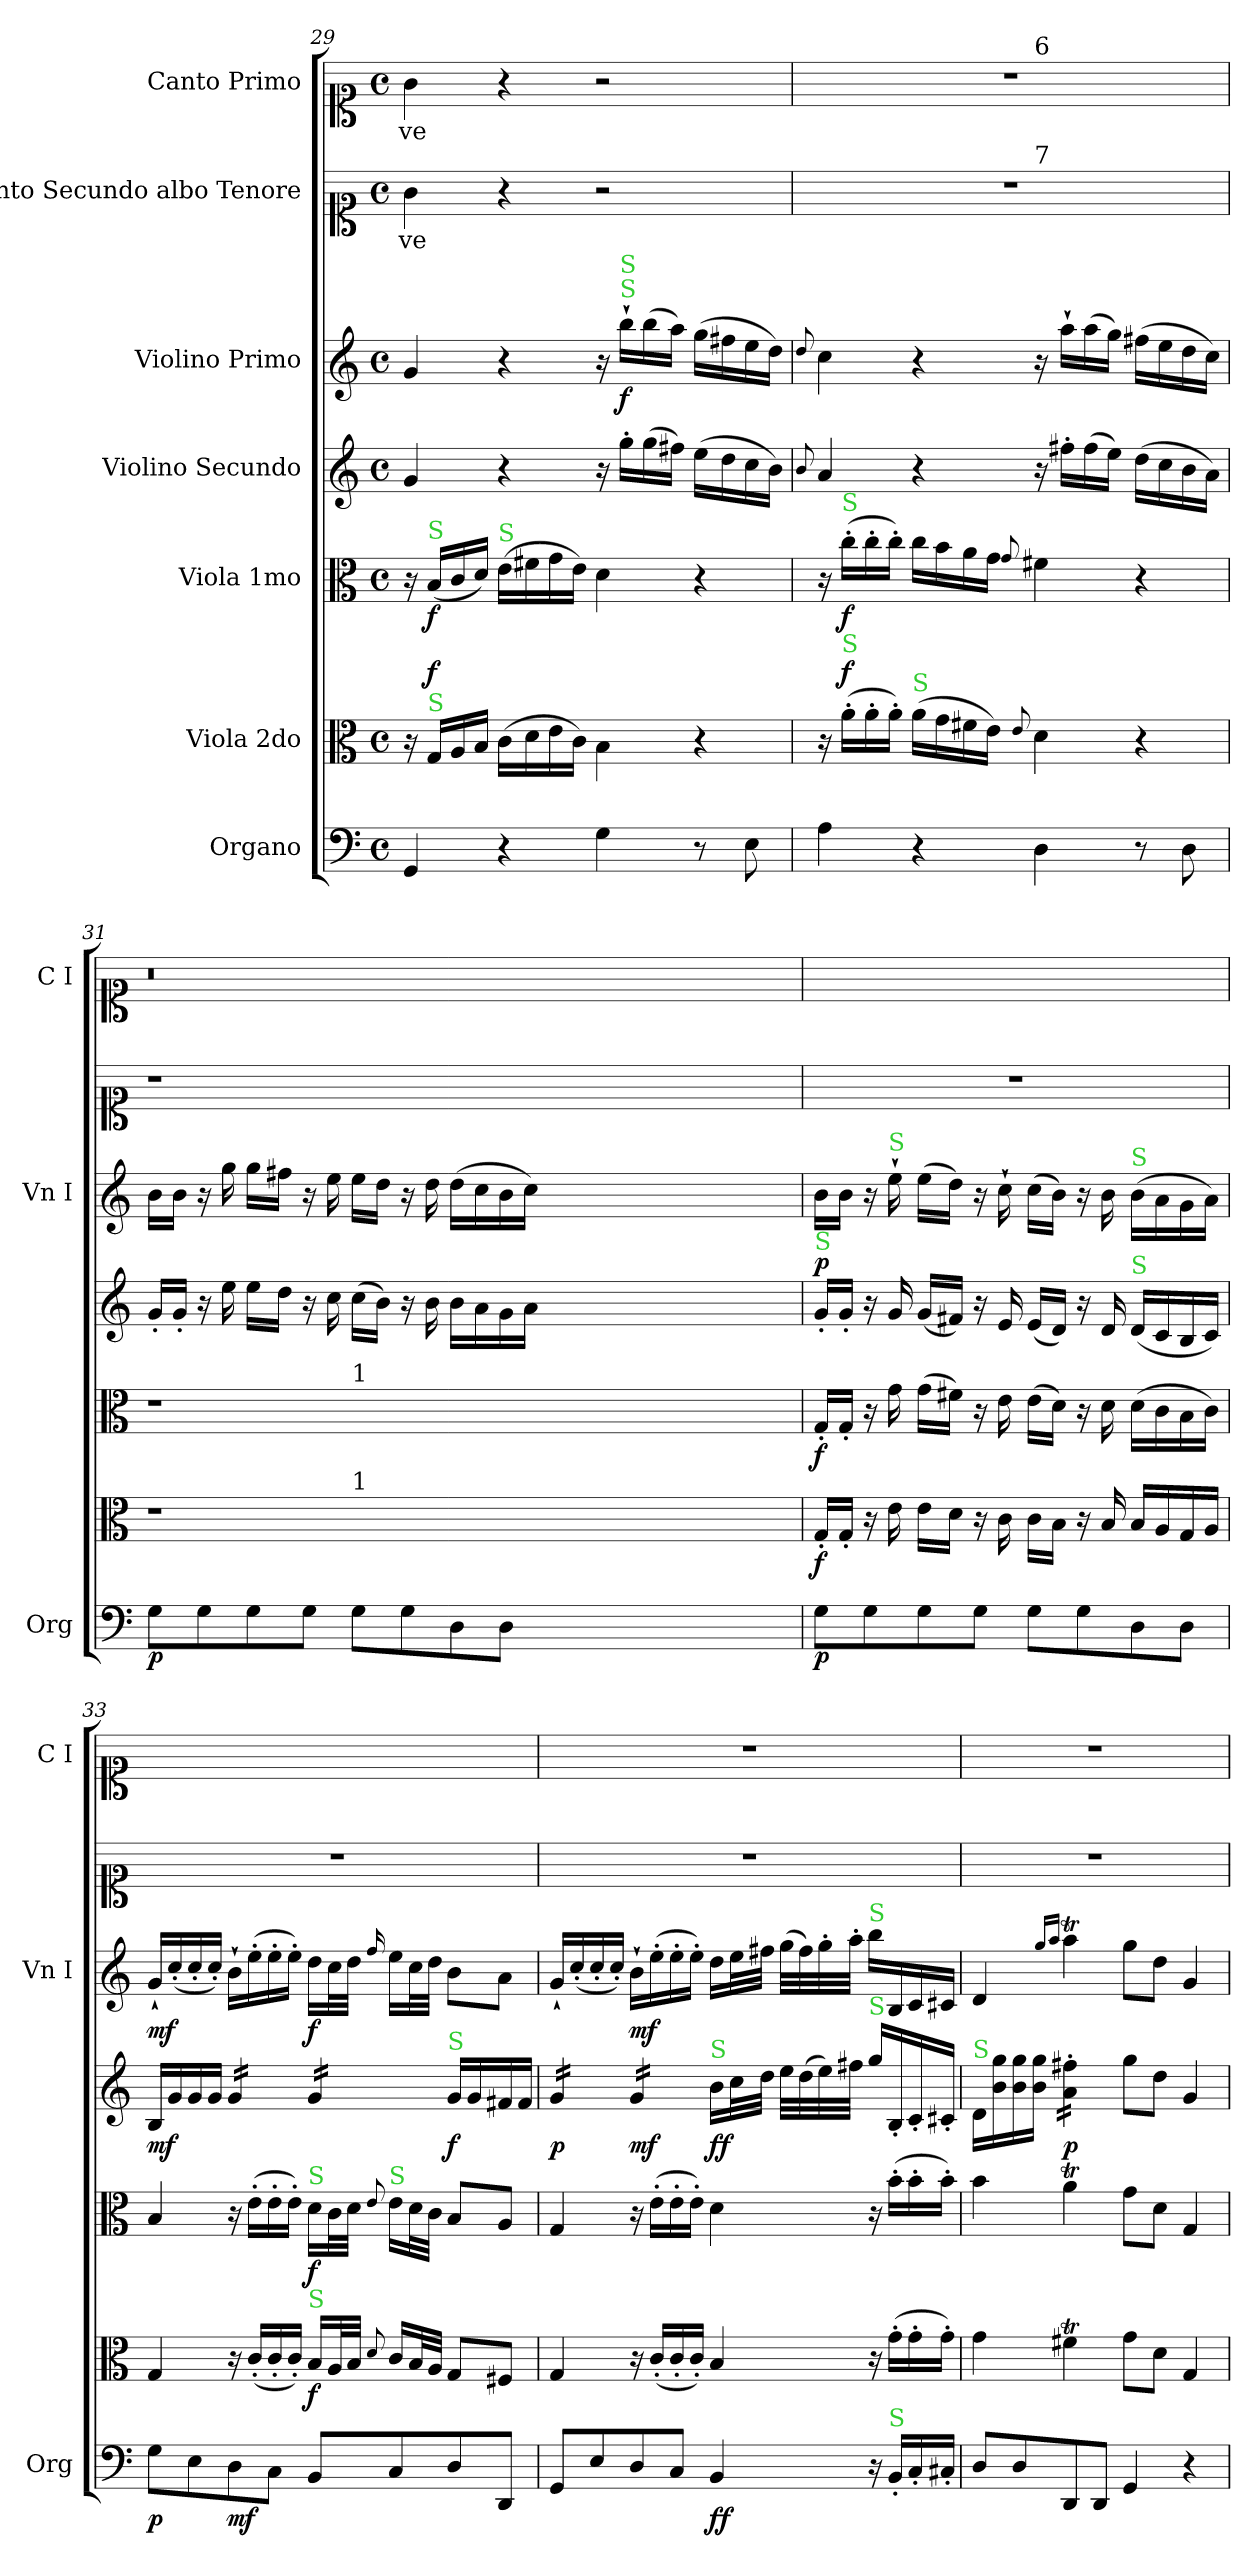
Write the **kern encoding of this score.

**kern	**dynam	**kern	**dynam	**kern	**dynam	**kern	**dynam	**kern	**dynam	**kern	**text	**kern	**text
*part7	*part7	*part6	*part6	*part5	*part5	*part4	*part4	*part3	*part3	*part2	*part2	*part1	*part1
*staff7	*staff7	*staff6	*staff6	*staff5	*staff5	*staff4	*staff4	*staff3	*staff3	*staff2	*staff2	*staff1	*staff1
*I"Organo	*	*I"Viola 2do	*	*I"Viola 1mo	*	*I"Violino Secundo	*	*I"Violino Primo	*	*I"Canto Secundo albo Tenore	*	*I"Canto Primo	*
*I'Org	*	*	*	*	*	*	*	*I'Vn I	*	*	*	*I'C I	*
*clefF4	*	*clefC3	*	*clefC3	*	*clefG2	*	*clefG2	*	*clefC1	*	*clefC1	*
*k[]	*	*k[]	*	*k[]	*	*k[]	*	*k[]	*	*k[]	*	*k[]	*
*M4/4	*	*M4/4	*	*M4/4	*	*M4/4	*	*M4/4	*	*M4/4	*	*M4/4	*
*met(c)	*	*met(c)	*	*met(c)	*	*met(c)	*	*met(c)	*	*met(c)	*	*met(c)	*
=29	=29	=29	=29	=29	=29	=29	=29	=29	=29	=29	=29	=29	=29
4GG/	.	16r	.	16r	.	4g/	.	4g/	.	4g\	-ve	4g\	-ve
!	!	!	!	!LO:TX:a:color=limegreen:t=S	!	!	!	!	!	!	!	!	!
!	!	!LO:TX:a:color=limegreen:t=S	!	!	!	!	!	!	!	!	!	!	!
!	!	!	!LO:DY:a	!	!LO:DY:b	!	!	!	!	!	!	!	!
.	.	16G/LL	f	(16B/LL	f	.	.	.	.	.	.	.	.
.	.	16A/	.	16c/	.	.	.	.	.	.	.	.	.
.	.	16B/JJ	.	16d/JJ)	.	.	.	.	.	.	.	.	.
!	!	!	!	!LO:TX:a:color=limegreen:t=S	!	!	!	!	!	!	!	!	!
4r	.	(16c\LL	.	(16e\LL	.	4r	.	4r	.	4r	.	4r	.
.	.	16d\	.	16f#X\	.	.	.	.	.	.	.	.	.
.	.	16e\	.	16g\	.	.	.	.	.	.	.	.	.
.	.	16c\JJ)	.	16e\JJ)	.	.	.	.	.	.	.	.	.
4G\	.	4B\	.	4d\	.	16r	.	16r	.	2r	.	2r	.
!	!	!	!	!	!	!	!	!LO:TX:a:color=limegreen:t=S	!	!	!	!	!
!	!	!	!	!	!	!	!	!LO:TX:a:color=limegreen:t=S	!	!	!	!	!
!	!	!	!	!	!	!	!	!	!LO:DY:b	!	!	!	!
.	.	.	.	.	.	16gg'\LL	.	16bb`\LL	f	.	.	.	.
.	.	.	.	.	.	(16gg\	.	(16bb\	.	.	.	.	.
.	.	.	.	.	.	16ff#X\JJ)	.	16aa\JJ)	.	.	.	.	.
8r	.	4r	.	4r	.	(16ee\LL	.	(16gg\LL	.	.	.	.	.
.	.	.	.	.	.	16dd\	.	16ff#X\	.	.	.	.	.
8E\	.	.	.	.	.	16cc\	.	16ee\	.	.	.	.	.
.	.	.	.	.	.	16b\JJ)	.	16dd\JJ)	.	.	.	.	.
=30	=30	=30	=30	=30	=30	=30	=30	=30	=30	=30	=30	=30	=30
.	.	.	.	.	.	8qqb/	.	8qqdd/	.	.	.	.	.
!	!	!	!	!	!	!	!	!	!	!	!	!LO:TX:a:color=limegreen:t=S	!
!	!	!	!	!	!	!	!	!	!	!LO:TX:a:color=limegreen:t=S	!	!	!
*	*	*	*	*	*	*	*	*	*	*^	*	*^	*
4A\	.	16r	.	16r	.	4a/	.	4cc\	.	1r	2ryy	.	1r	2ryy	.
!	!	!	!	!LO:TX:a:color=limegreen:t=S	!	!	!	!	!	!	!	!	!	!	!
!	!	!LO:TX:a:color=limegreen:t=S	!	!	!	!	!	!	!	!	!	!	!	!	!
!	!	!	!LO:DY:a	!	!LO:DY:b	!	!	!	!	!	!	!	!	!	!
.	.	(16a'\LL	f	(16cc'\LL	f	.	.	.	.	.	.	.	.	.	.
.	.	16a'\	.	16cc'\	.	.	.	.	.	.	.	.	.	.	.
.	.	16a'\JJ)	.	16cc'\JJ)	.	.	.	.	.	.	.	.	.	.	.
!	!	!LO:TX:a:color=limegreen:t=S	!	!	!	!	!	!	!	!	!	!	!	!	!
4r	.	(16a\LL	.	16cc\LL	.	4r	.	4r	.	.	.	.	.	.	.
.	.	16g\	.	16b\	.	.	.	.	.	.	.	.	.	.	.
.	.	16f#X\	.	16a\	.	.	.	.	.	.	.	.	.	.	.
.	.	16e\JJ)	.	16g\JJ	.	.	.	.	.	.	.	.	.	.	.
.	.	8qqe/	.	8qqg/	.	.	.	.	.	.	.	.	.	.	.
!	!	!	!	!	!	!	!	!	!	!	!	!	!	!LO:TX:a:t=6	!
!	!	!	!	!	!	!	!	!	!	!	!LO:TX:a:t=7	!	!	!	!
4D\	.	4d\	.	4f#X\	.	16r	.	16r	.	.	2ryy	.	.	2ryy	.
.	.	.	.	.	.	16ff#X'\LL	.	16aa`\LL	.	.	.	.	.	.	.
.	.	.	.	.	.	(16ff#\	.	(16aa\	.	.	.	.	.	.	.
.	.	.	.	.	.	16ee\JJ)	.	16gg\JJ)	.	.	.	.	.	.	.
8r	.	4r	.	4r	.	(16dd\LL	.	(16ff#X\LL	.	.	.	.	.	.	.
.	.	.	.	.	.	16cc\	.	16ee\	.	.	.	.	.	.	.
8D\	.	.	.	.	.	16b\	.	16dd\	.	.	.	.	.	.	.
.	.	.	.	.	.	16a\JJ)	.	16cc\JJ)	.	.	.	.	.	.	.
=31	=31	=31	=31	=31	=31	=31	=31	=31	=31	=31	=31	=31	=31	=31	=31
!	!	!	!	!LO:TX:a:color=limegreen:t=S	!	!	!	!	!	!	!	!	!	!	!
!	!	!LO:TX:a:color=limegreen:t=S	!	!	!	!	!	!	!	!	!	!	!	!	!
!	!LO:DY:b	!	!	!	!	!	!	!	!	!	!	!	!	!	!
*	*	*	*	*	*	*	*	*	*	*v	*v	*	*	*	*
*	*	*^	*	*^	*	*	*	*	*	*	*	*v	*v	*
8G\L	p	1r	2ryy	.	1r	2ryy	.	16g'/LL	.	16b\LL	.	1r	.	0.r	.
.	.	.	.	.	.	.	.	16g'/JJ	.	16b\JJ	.	.	.	.	.
8G\	.	.	.	.	.	.	.	16r	.	16r	.	.	.	.	.
.	.	.	.	.	.	.	.	16ee\	.	16gg\	.	.	.	.	.
8G\	.	.	.	.	.	.	.	16ee\LL	.	16gg\LL	.	.	.	.	.
.	.	.	.	.	.	.	.	16dd\JJ	.	16ff#X\JJ	.	.	.	.	.
8G\J	.	.	.	.	.	.	.	16r	.	16r	.	.	.	.	.
.	.	.	.	.	.	.	.	16cc\	.	16ee\	.	.	.	.	.
!	!	!	!	!	!	!LO:TX:a:t=1	!	!	!	!	!	!	!	!	!
!	!	!	!LO:TX:a:t=1	!	!	!	!	!	!	!	!	!	!	!	!
8G\L	.	.	1ryy	.	.	1ryy	.	(16cc\LL	.	16ee\LL	.	.	.	.	.
.	.	.	.	.	.	.	.	16b\JJ)	.	16dd\JJ	.	.	.	.	.
8G\	.	.	.	.	.	.	.	16r	.	16r	.	.	.	.	.
.	.	.	.	.	.	.	.	16b\	.	16dd\	.	.	.	.	.
8D\	.	.	.	.	.	.	.	16b\LL	.	(16dd\LL	.	.	.	.	.
.	.	.	.	.	.	.	.	16a\	.	16cc\	.	.	.	.	.
8D\J	.	.	.	.	.	.	.	16g\	.	16b\	.	.	.	.	.
.	.	.	.	.	.	.	.	16a\JJ	.	16cc\JJ)	.	.	.	.	.
0ryy	.	0ryy	.	.	0ryy	.	.	0ryy	.	0ryy	.	0ryy	.	.	.
.	.	.	1.ryy	.	.	1.ryy	.	.	.	.	.	.	.	.	.
=32	=32	=32	=32	=32	=32	=32	=32	=32	=32	=32	=32	=32	=32	=32	=32
!	!	!	!	!	!	!	!	!LO:TX:a:color=limegreen:t=S	!	!	!	!	!	!	!
!	!	!	!	!	!LO:TX:a:color=limegreen:t=S	!	!	!	!	!	!	!	!	!	!
!	!	!LO:TX:a:color=limegreen:t=S	!	!	!	!	!	!	!	!	!	!	!	!	!
!	!LO:DY:b	!	!	!LO:DY:b	!	!	!LO:DY:b	!	!LO:DY:a	!	!	!	!	!	!
*	*	*v	*v	*	*	*	*	*	*	*	*	*	*	*	*
*	*	*	*	*v	*v	*	*	*	*	*	*	*	*	*
8G\L	p	16G'/LL	f	16G'/LL	f	16g'/LL	p	16b\LL	.	1r	.	1ryy	.
.	.	16G'/JJ	.	16G'/JJ	.	16g'/JJ	.	16b\JJ	.	.	.	.	.
8G\	.	16r	.	16r	.	16r	.	16r	.	.	.	.	.
!	!	!	!	!	!	!	!	!LO:TX:a:color=limegreen:t=S	!	!	!	!	!
.	.	16e\	.	16g\	.	16g/	.	16ee`\	.	.	.	.	.
8G\	.	16e\LL	.	(16g\LL	.	(16g/LL	.	(16ee\LL	.	.	.	.	.
.	.	16d\JJ	.	16f#X\JJ)	.	16f#X/JJ)	.	16dd\JJ)	.	.	.	.	.
8G\J	.	16r	.	16r	.	16r	.	16r	.	.	.	.	.
.	.	16c\	.	16e\	.	16e/	.	16cc`\	.	.	.	.	.
8G\L	.	16c\LL	.	(16e\LL	.	(16e/LL	.	(16cc\LL	.	.	.	.	.
.	.	16B\JJ	.	16d\JJ)	.	16d/JJ)	.	16b\JJ)	.	.	.	.	.
8G\	.	16r	.	16r	.	16r	.	16r	.	.	.	.	.
.	.	16B/	.	16d\	.	16d/	.	16b\	.	.	.	.	.
!	!	!	!	!	!	!	!	!LO:TX:a:color=limegreen:t=S	!	!	!	!	!
!	!	!	!	!	!	!LO:TX:a:color=limegreen:t=S	!	!	!	!	!	!	!
8D\	.	16B/LL	.	(16d\LL	.	(16d/LL	.	(16b\LL	.	.	.	.	.
.	.	16A/	.	16c\	.	16c/	.	16a\	.	.	.	.	.
8D\J	.	16G/	.	16B\	.	16B/	.	16g\	.	.	.	.	.
.	.	16A/JJ	.	16c\JJ)	.	16c/JJ)	.	16a\JJ)	.	.	.	.	.
=33	=33	=33	=33	=33	=33	=33	=33	=33	=33	=33	=33	=33	=33
!	!LO:DY:b	!	!	!	!	!	!LO:DY:b	!	!LO:DY:b	!	!	!	!
8G\L	p	4G/	.	4B/	.	16B/LL	mf	16g`/LL	mf	1r	.	1ryy	.
.	.	.	.	.	.	16g/	.	(16cc'/	.	.	.	.	.
8E\	.	.	.	.	.	16g/	.	16cc'/	.	.	.	.	.
.	.	.	.	.	.	16g/JJ	.	16cc'/JJ)	.	.	.	.	.
!	!LO:DY:b	!	!	!	!	!	!	!	!	!	!	!	!
*	*	*	*	*	*	*tremolo	*	*	*	*	*	*	*
8D\	mf	16r	.	16r	.	16g/LL	.	16b`\LL	.	.	.	.	.
.	.	(16c'/LL	.	(16e'\LL	.	16g/	.	(16ee'\	.	.	.	.	.
8C\J	.	16c'/	.	16e'\	.	16g/	.	16ee'\	.	.	.	.	.
.	.	16c'/JJ)	.	16e'\JJ)	.	16g/JJ	.	16ee'\JJ)	.	.	.	.	.
!	!	!	!	!LO:TX:a:color=limegreen:t=S	!	!	!	!	!	!	!	!	!
!	!	!LO:TX:a:color=limegreen:t=S	!	!	!	!	!	!	!	!	!	!	!
!	!	!	!LO:DY:b	!	!LO:DY:b	!	!	!	!LO:DY:b	!	!	!	!
8BB/L	.	16B/LL	f	16d\LL	f	16g/LL	.	16dd\LL	f	.	.	.	.
.	.	32A/L	.	32c\L	.	16g/	.	32cc\L	.	.	.	.	.
.	.	32B/JJJ	.	32d\JJJ	.	.	.	32dd\JJJ	.	.	.	.	.
.	.	8qqd/	.	8qqe/	.	.	.	16qqff/	.	.	.	.	.
!	!	!	!	!LO:TX:a:color=limegreen:t=S	!	!	!	!	!	!	!	!	!
8C/	.	16c/LL	.	16e\LL	.	16g/	.	16ee\LL	.	.	.	.	.
.	.	32B/L	.	32d\L	.	16g/JJ	.	32cc\L	.	.	.	.	.
*	*	*	*	*	*	*Xtremolo	*	*	*	*	*	*	*
.	.	32A/JJJ	.	32c\JJJ	.	.	.	32dd\JJJ	.	.	.	.	.
!	!	!	!	!	!	!LO:TX:a:color=limegreen:t=S	!	!	!	!	!	!	!
!	!	!	!	!	!	!	!LO:DY:b	!	!	!	!	!	!
8D/	.	8G/L	.	8B/L	.	16g/LL	f	8b\L	.	.	.	.	.
.	.	.	.	.	.	16g/	.	.	.	.	.	.	.
8DD/J	.	8F#X/J	.	8A/J	.	16f#X/	.	8a\J	.	.	.	.	.
.	.	.	.	.	.	16f#/JJ	.	.	.	.	.	.	.
=34	=34	=34	=34	=34	=34	=34	=34	=34	=34	=34	=34	=34	=34
!	!	!	!	!	!	!LO:TX:a:color=limegreen:t=S	!	!	!	!	!	!	!
!	!	!	!	!	!	!	!LO:DY:b	!	!	!	!	!	!
*	*	*	*	*	*	*tremolo	*	*	*	*	*	*	*
8GG/L	.	4G/	.	4G/	.	16g/LL	p	16g`/LL	.	1r	.	1r	.
.	.	.	.	.	.	16g/	.	(16cc'/	.	.	.	.	.
8E/	.	.	.	.	.	16g/	.	16cc'/	.	.	.	.	.
.	.	.	.	.	.	16g/JJ	.	16cc'/JJ)	.	.	.	.	.
!	!	!	!	!	!	!	!LO:DY:b	!	!LO:DY:b	!	!	!	!
8D/	.	16r	.	16r	.	16g/LL	mf	16b`\LL	mf	.	.	.	.
.	.	(16c'/LL	.	(16e'\LL	.	16g/	.	(16ee'\	.	.	.	.	.
8C/J	.	16c'/	.	16e'\	.	16g/	.	16ee'\	.	.	.	.	.
.	.	16c'/JJ)	.	16e'\JJ)	.	16g/JJ	.	16ee'\JJ)	.	.	.	.	.
*	*	*	*	*	*	*Xtremolo	*	*	*	*	*	*	*
!	!	!	!	!	!	!LO:TX:a:color=limegreen:t=S	!	!	!	!	!	!	!
!	!LO:DY:b	!	!	!	!	!	!LO:DY:b	!	!	!	!	!	!
4BB/	ff	4B/	.	4d\	.	16b\LL	ff	16dd\LL	.	.	.	.	.
.	.	.	.	.	.	32cc\L	.	32ee\L	.	.	.	.	.
.	.	.	.	.	.	32dd\JJJ	.	32ff#X\JJJ	.	.	.	.	.
.	.	.	.	.	.	32ee\LLL	.	(32gg\LLL	.	.	.	.	.
.	.	.	.	.	.	(32dd\	.	32ff#\)	.	.	.	.	.
.	.	.	.	.	.	32ee\)	.	32gg'\	.	.	.	.	.
.	.	.	.	.	.	32ff#X\JJJ	.	32aa'\JJJ	.	.	.	.	.
!	!	!	!	!	!	!	!	!LO:TX:a:color=limegreen:t=S	!	!	!	!	!
!	!	!	!	!	!	!LO:TX:a:color=limegreen:t=S	!	!	!	!	!	!	!
16r	.	16r	.	16r	.	16gg\LL	.	16bb\LL	.	.	.	.	.
!LO:TX:a:color=limegreen:t=S	!	!	!	!	!	!	!	!	!	!	!	!	!
16BB'/LL	.	(16g'\LL	.	(16b'\LL	.	16B'/	.	16B/	.	.	.	.	.
16C'/	.	16g'\	.	16b'\	.	16c'/	.	16c/	.	.	.	.	.
16C#X'/JJ	.	16g'\JJ)	.	16b'\JJ)	.	16c#X'/JJ	.	16c#X/JJ	.	.	.	.	.
=35	=35	=35	=35	=35	=35	=35	=35	=35	=35	=35	=35	=35	=35
!	!	!	!	!	!	!LO:TX:a:color=limegreen:t=S	!	!	!	!	!	!	!
8D/L	.	4g\	.	4b\	.	16d\LL	.	4d/	.	1r	.	1r	.
.	.	.	.	.	.	16b\ 16gg\	.	.	.	.	.	.	.
8D/	.	.	.	.	.	16b\ 16gg\	.	.	.	.	.	.	.
.	.	.	.	.	.	16b\ 16gg\JJ	.	.	.	.	.	.	.
.	.	.	.	.	.	.	.	16qqgg/LL	.	.	.	.	.
.	.	.	.	.	.	.	.	16qqaa/JJ	.	.	.	.	.
!	!	!	!	!	!	!LO:TX:a:color=limegreen:t=S	!	!	!	!	!	!	!
!	!	!	!	!	!	!	!LO:DY:b	!	!	!	!	!	!
*	*	*	*	*	*	*tremolo	*	*	*	*	*	*	*
8DD/	.	4f#Xt\	.	4aT\	.	16a'\ 16ff#X'\LL	p	4aaT\	.	.	.	.	.
.	.	.	.	.	.	16a'\ 16ff#X'\	.	.	.	.	.	.	.
8DD/J	.	.	.	.	.	16a'\ 16ff#X'\	.	.	.	.	.	.	.
.	.	.	.	.	.	16a'\ 16ff#X'\JJ	.	.	.	.	.	.	.
*	*	*	*	*	*	*Xtremolo	*	*	*	*	*	*	*
4GG/	.	8g\L	.	8g\L	.	8gg\L	.	8gg\L	.	.	.	.	.
.	.	8d\J	.	8d\J	.	8dd\J	.	8dd\J	.	.	.	.	.
4r	.	4G/	.	4G/	.	4g/	.	4g/	.	.	.	.	.
=	=	=	=	=	=	=	=	=	=	=	=	=	=
*-	*-	*-	*-	*-	*-	*-	*-	*-	*-	*-	*-	*-	*-
